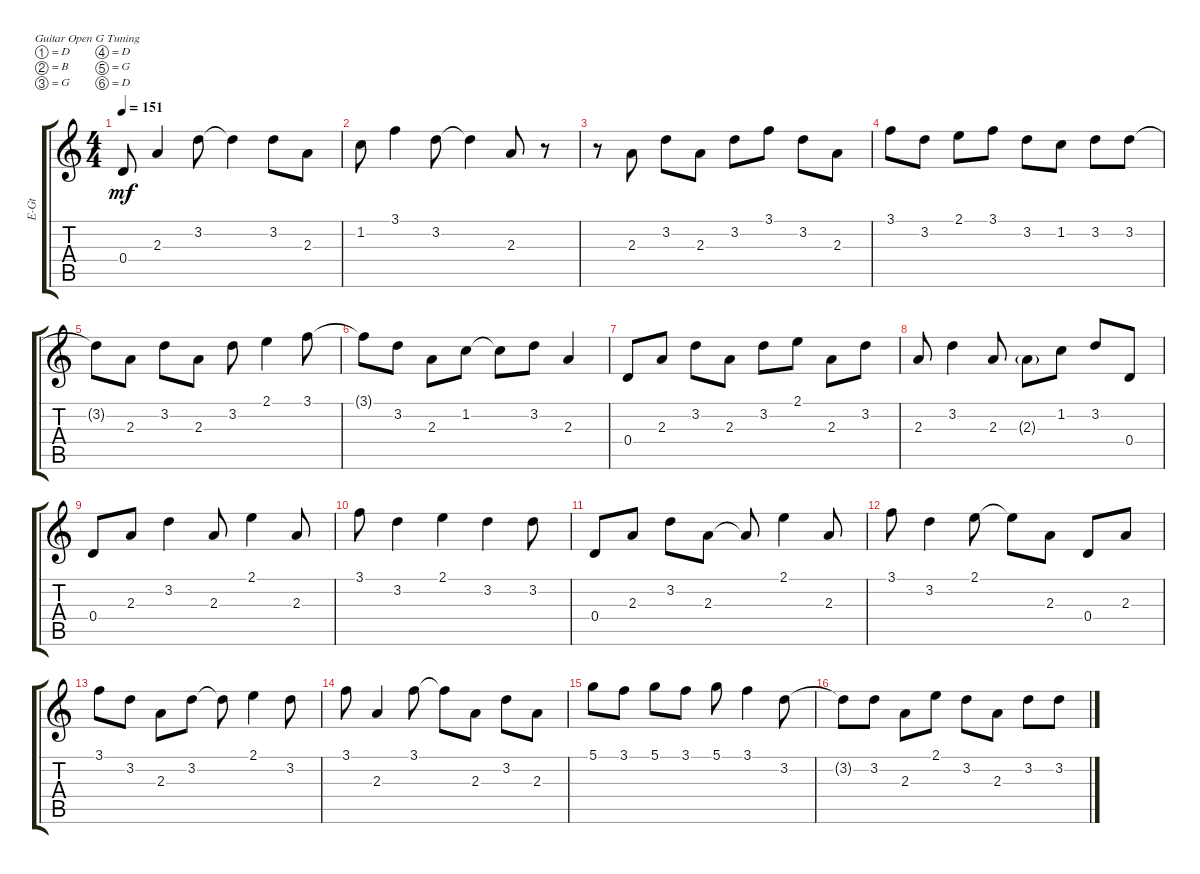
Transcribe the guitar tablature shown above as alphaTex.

\bracketExtendMode groupsimilarinstruments
\track ("Electric Guitar-Keith" "E-Gt") {instrument overdrivenguitar}
\staff {score tabs}
\tuning (D4 B3 G3 D3 G2 D2)
\ts (4 4)
\tempo 151
\clef g2
\ks aminor
0.4.8{dy mf beam Up} 2.3.4{beam Up} 3.2.8{beam Down} 3.2{t}.4{beam Down} 3.2.8{beam Down} 2.3.8{beam Down} |
1.2.8{beam Down} 3.1.4{beam Down} 3.2.8{beam Down} 3.2{t}.4{beam Down} 2.3.8{beam Up} r.8{beam Down} |
r.8{beam Down} 2.3.8{beam Up} 3.2.8{beam Down} 2.3.8{beam Down} 3.2.8{beam Down} 3.1.8{beam Down} 3.2.8{beam Down} 2.3.8{beam Down} |
3.1.8{beam Down} 3.2.8{beam Down} 2.1.8{beam Down} 3.1.8{beam Down} 3.2.8{beam Down} 1.2.8{beam Down} 3.2.8{beam Down} 3.2.8{beam Down} |
3.2{t}.8{beam Down} 2.3.8{beam Down} 3.2.8{beam Down} 2.3.8{beam Down} 3.2.8{beam Down} 2.1.4{beam Down} 3.1.8{beam Down} |
3.1{t}.8{beam Down} 3.2.8{beam Down} 2.3.8{beam Down} 1.2.8{beam Down} 1.2{t}.8{beam Down} 3.2.8{beam Down} 2.3.4{beam Up} |
0.4.8{beam Up} 2.3.8{beam Up} 3.2.8{beam Down} 2.3.8{beam Down} 3.2.8{beam Down} 2.1.8{beam Down} 2.3.8{beam Down} 3.2.8{beam Down} |
2.3.8{beam Up} 3.2.4{beam Down} 2.3.8{beam Up} 2.3{g}.8{beam Down} 1.2.8{beam Down} 3.2.8{beam Up} 0.4.8{beam Up} |
0.4.8{beam Up} 2.3.8{beam Up} 3.2.4{beam Down} 2.3.8{beam Up} 2.1.4{beam Down} 2.3.8{beam Up} |
3.1.8{beam Down} 3.2.4{beam Down} 2.1.4{beam Down} 3.2.4{beam Down} 3.2.8{beam Down} |
0.4.8{beam Up} 2.3.8{beam Up} 3.2.8{beam Down} 2.3.8{beam Down} 2.3{t}.8{beam Up} 2.1.4{beam Down} 2.3.8{beam Up} |
3.1.8{beam Down} 3.2.4{beam Down} 2.1.8{beam Down} 2.1{t}.8{beam Down} 2.3.8{beam Down} 0.4.8{beam Up} 2.3.8{beam Up} |
3.1.8{beam Down} 3.2.8{beam Down} 2.3.8{beam Down} 3.2.8{beam Down} 3.2{t}.8{beam Down} 2.1.4{beam Down} 3.2.8{beam Down} |
3.1.8{beam Down} 2.3.4{beam Up} 3.1.8{beam Down} 3.1{t}.8{beam Down} 2.3.8{beam Down} 3.2.8{beam Down} 2.3.8{beam Down} |
5.1.8{beam Down} 3.1.8{beam Down} 5.1.8{beam Down} 3.1.8{beam Down} 5.1.8{beam Down} 3.1.4{beam Down} 3.2.8{beam Down} |
3.2{t}.8{beam Down} 3.2.8{beam Down} 2.3.8{beam Down} 2.1.8{beam Down} 3.2.8{beam Down} 2.3.8{beam Down} 3.2.8{beam Down} 3.2.8{beam Down}
